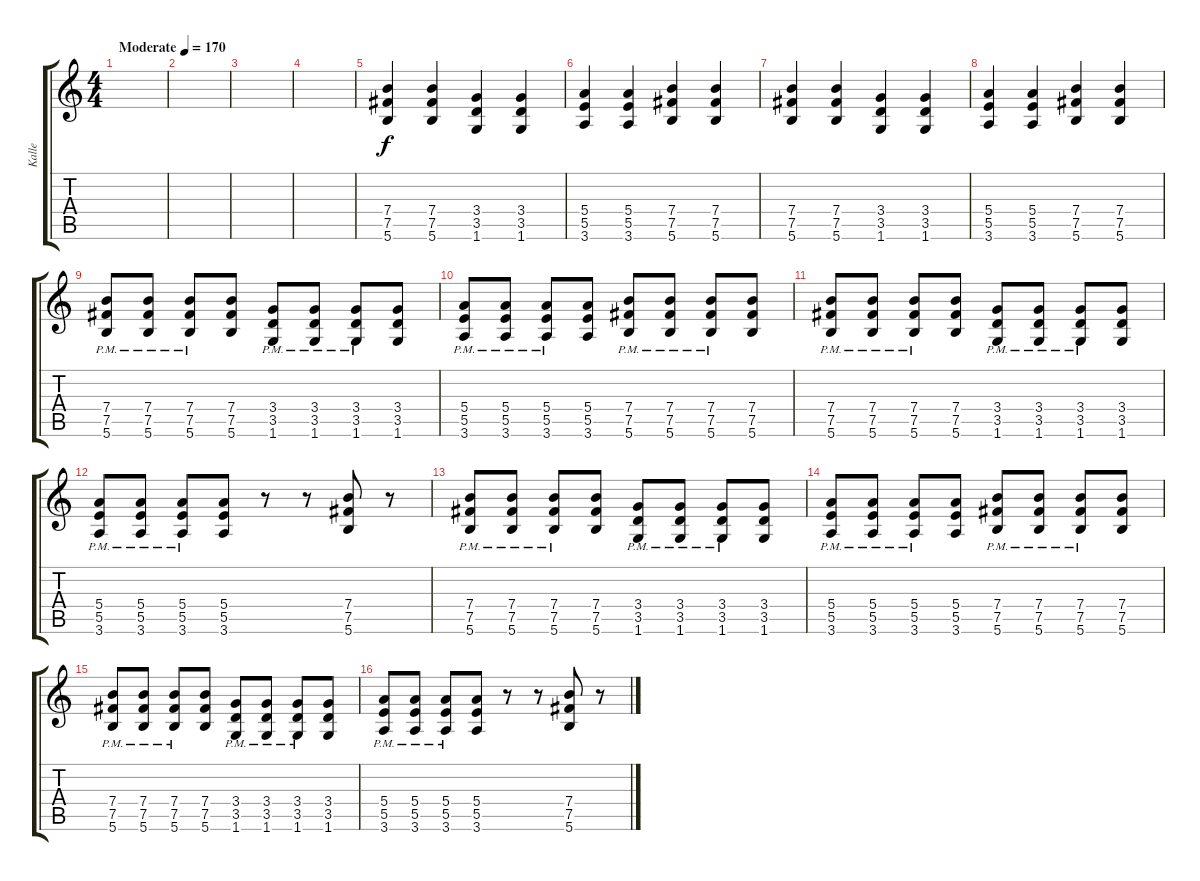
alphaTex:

\track ("Kalle" "Kalle") {instrument distortionguitar}
\staff {score tabs}
\tuning (Gb4 Db4 A3 E3 B2 Gb2) {hide}
\ts (4 4)
\tempo (170 "Moderate")
\clef g2
\ks c
|
|
|
|
(7.4 7.5 5.6).4 (7.4 7.5 5.6).4 (3.4 3.5 1.6).4 (3.4 3.5 1.6).4 |
(5.4 5.5 3.6).4 (5.4 5.5 3.6).4 (7.4 7.5 5.6).4 (7.4 7.5 5.6).4 |
(7.4 7.5 5.6).4 (7.4 7.5 5.6).4 (3.4 3.5 1.6).4 (3.4 3.5 1.6).4 |
(5.4 5.5 3.6).4 (5.4 5.5 3.6).4 (7.4 7.5 5.6).4 (7.4 7.5 5.6).4 |
(7.4{pm} 7.5{pm} 5.6{pm}).8 (7.4{pm} 7.5{pm} 5.6{pm}).8 (7.4{pm} 7.5{pm} 5.6{pm}).8 (7.4 7.5 5.6).8 (3.4{pm} 3.5{pm} 1.6{pm}).8 (3.4{pm} 3.5{pm} 1.6{pm}).8 (3.4{pm} 3.5{pm} 1.6{pm}).8 (3.4 3.5 1.6).8 |
(5.4{pm} 5.5{pm} 3.6{pm}).8 (5.4{pm} 5.5{pm} 3.6{pm}).8 (5.4{pm} 5.5{pm} 3.6{pm}).8 (5.4 5.5 3.6).8 (7.4{pm} 7.5{pm} 5.6{pm}).8 (7.4{pm} 7.5{pm} 5.6{pm}).8 (7.4{pm} 7.5{pm} 5.6{pm}).8 (7.4 7.5 5.6).8 |
(7.4{pm} 7.5{pm} 5.6{pm}).8 (7.4{pm} 7.5{pm} 5.6{pm}).8 (7.4{pm} 7.5{pm} 5.6{pm}).8 (7.4 7.5 5.6).8 (3.4{pm} 3.5{pm} 1.6{pm}).8 (3.4{pm} 3.5{pm} 1.6{pm}).8 (3.4{pm} 3.5{pm} 1.6{pm}).8 (3.4 3.5 1.6).8 |
(5.4{pm} 5.5{pm} 3.6{pm}).8 (5.4{pm} 5.5{pm} 3.6{pm}).8 (5.4{pm} 5.5{pm} 3.6{pm}).8 (5.4 5.5 3.6).8 r.8 r.8 (7.4 7.5 5.6).8 r.8 |
(7.4{pm} 7.5{pm} 5.6{pm}).8 (7.4{pm} 7.5{pm} 5.6{pm}).8 (7.4{pm} 7.5{pm} 5.6{pm}).8 (7.4 7.5 5.6).8 (3.4{pm} 3.5{pm} 1.6{pm}).8 (3.4{pm} 3.5{pm} 1.6{pm}).8 (3.4{pm} 3.5{pm} 1.6{pm}).8 (3.4 3.5 1.6).8 |
(5.4{pm} 5.5{pm} 3.6{pm}).8 (5.4{pm} 5.5{pm} 3.6{pm}).8 (5.4{pm} 5.5{pm} 3.6{pm}).8 (5.4 5.5 3.6).8 (7.4{pm} 7.5{pm} 5.6{pm}).8 (7.4{pm} 7.5{pm} 5.6{pm}).8 (7.4{pm} 7.5{pm} 5.6{pm}).8 (7.4 7.5 5.6).8 |
(7.4{pm} 7.5{pm} 5.6{pm}).8 (7.4{pm} 7.5{pm} 5.6{pm}).8 (7.4{pm} 7.5{pm} 5.6{pm}).8 (7.4 7.5 5.6).8 (3.4{pm} 3.5{pm} 1.6{pm}).8 (3.4{pm} 3.5{pm} 1.6{pm}).8 (3.4{pm} 3.5{pm} 1.6{pm}).8 (3.4 3.5 1.6).8 |
(5.4{pm} 5.5{pm} 3.6{pm}).8 (5.4{pm} 5.5{pm} 3.6{pm}).8 (5.4{pm} 5.5{pm} 3.6{pm}).8 (5.4 5.5 3.6).8 r.8 r.8 (7.4 7.5 5.6).8 r.8
